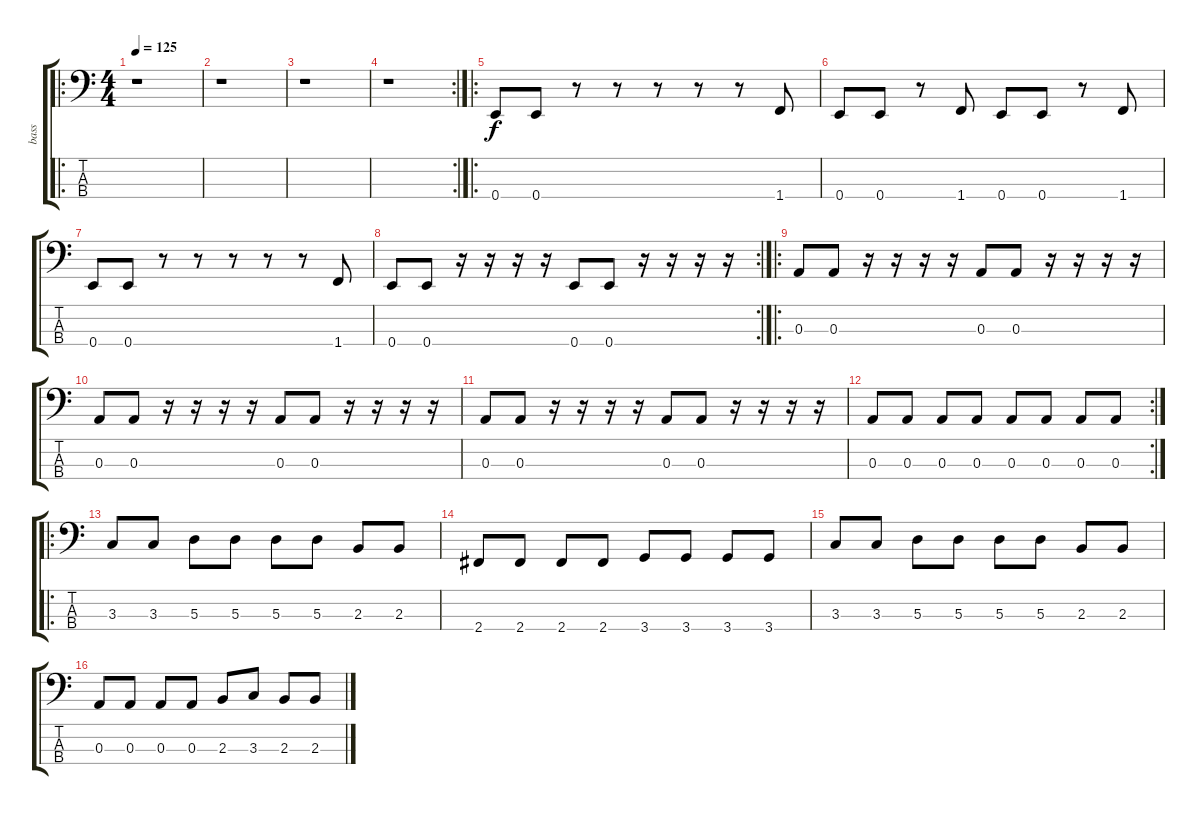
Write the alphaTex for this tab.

\track ("bass" "bass") {instrument electricbassfinger}
\staff {score tabs}
\tuning (G2 D2 A1 E1) {hide}
\ro
\ts (4 4)
\tempo 125
\clef f4
\ks c
r.1{dy f} |
r.1 |
r.1 |
\rc 2
r.1 |
\ro
0.4.8 0.4.8 r.8 r.8 r.8 r.8 r.8 1.4.8 |
0.4.8 0.4.8 r.8 1.4.8 0.4.8 0.4.8 r.8 1.4.8 |
0.4.8 0.4.8 r.8 r.8 r.8 r.8 r.8 1.4.8 |
\rc 2
0.4.8 0.4.8 r.16 r.16 r.16 r.16 0.4.8 0.4.8 r.16 r.16 r.16 r.16 |
\ro
0.3.8 0.3.8 r.16 r.16 r.16 r.16 0.3.8 0.3.8 r.16 r.16 r.16 r.16 |
0.3.8 0.3.8 r.16 r.16 r.16 r.16 0.3.8 0.3.8 r.16 r.16 r.16 r.16 |
0.3.8 0.3.8 r.16 r.16 r.16 r.16 0.3.8 0.3.8 r.16 r.16 r.16 r.16 |
\rc 2
0.3.8 0.3.8 0.3.8 0.3.8 0.3.8 0.3.8 0.3.8 0.3.8 |
\ro
3.3.8{volume 16 instrument electricbassfinger} 3.3.8 5.3.8 5.3.8 5.3.8 5.3.8 2.3.8 2.3.8 |
2.4.8 2.4.8 2.4.8 2.4.8 3.4.8 3.4.8 3.4.8 3.4.8 |
3.3.8 3.3.8 5.3.8 5.3.8 5.3.8 5.3.8 2.3.8 2.3.8 |
0.3.8 0.3.8 0.3.8 0.3.8 2.3.8 3.3.8 2.3.8 2.3.8
